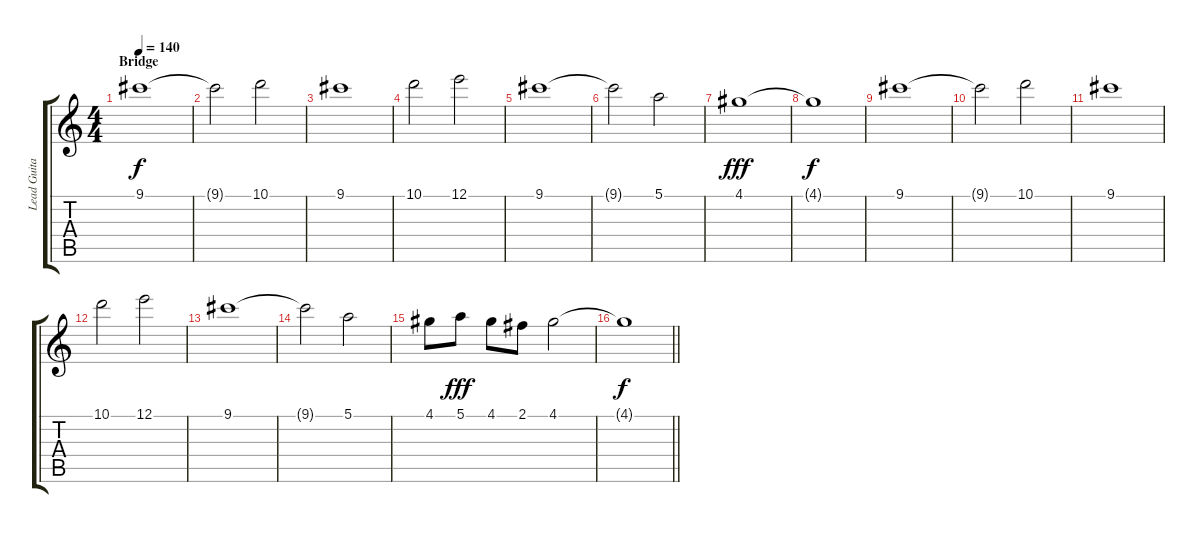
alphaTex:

\track ("Lead Guitar" "Lead Guita") {instrument distortionguitar}
\staff {score tabs}
\tuning (E4 B3 G3 D3 A2 E2) {hide}
\ts (4 4)
\section ("" "Bridge")
\tempo 140
\clef g2
\ks c
9.1.1{dy f} |
9.1{t}.2 10.1.2 |
9.1.1 |
10.1.2 12.1.2 |
9.1.1 |
9.1{t}.2 5.1.2 |
4.1.1{dy fff} |
4.1{t}.1{dy f} |
9.1.1 |
9.1{t}.2 10.1.2 |
9.1.1 |
10.1.2 12.1.2 |
9.1.1 |
9.1{t}.2 5.1.2 |
4.1.8 5.1.8{dy fff} 4.1.8 2.1.8 4.1.2 |
\barLineRight lightlight
4.1{t}.1{dy f}
